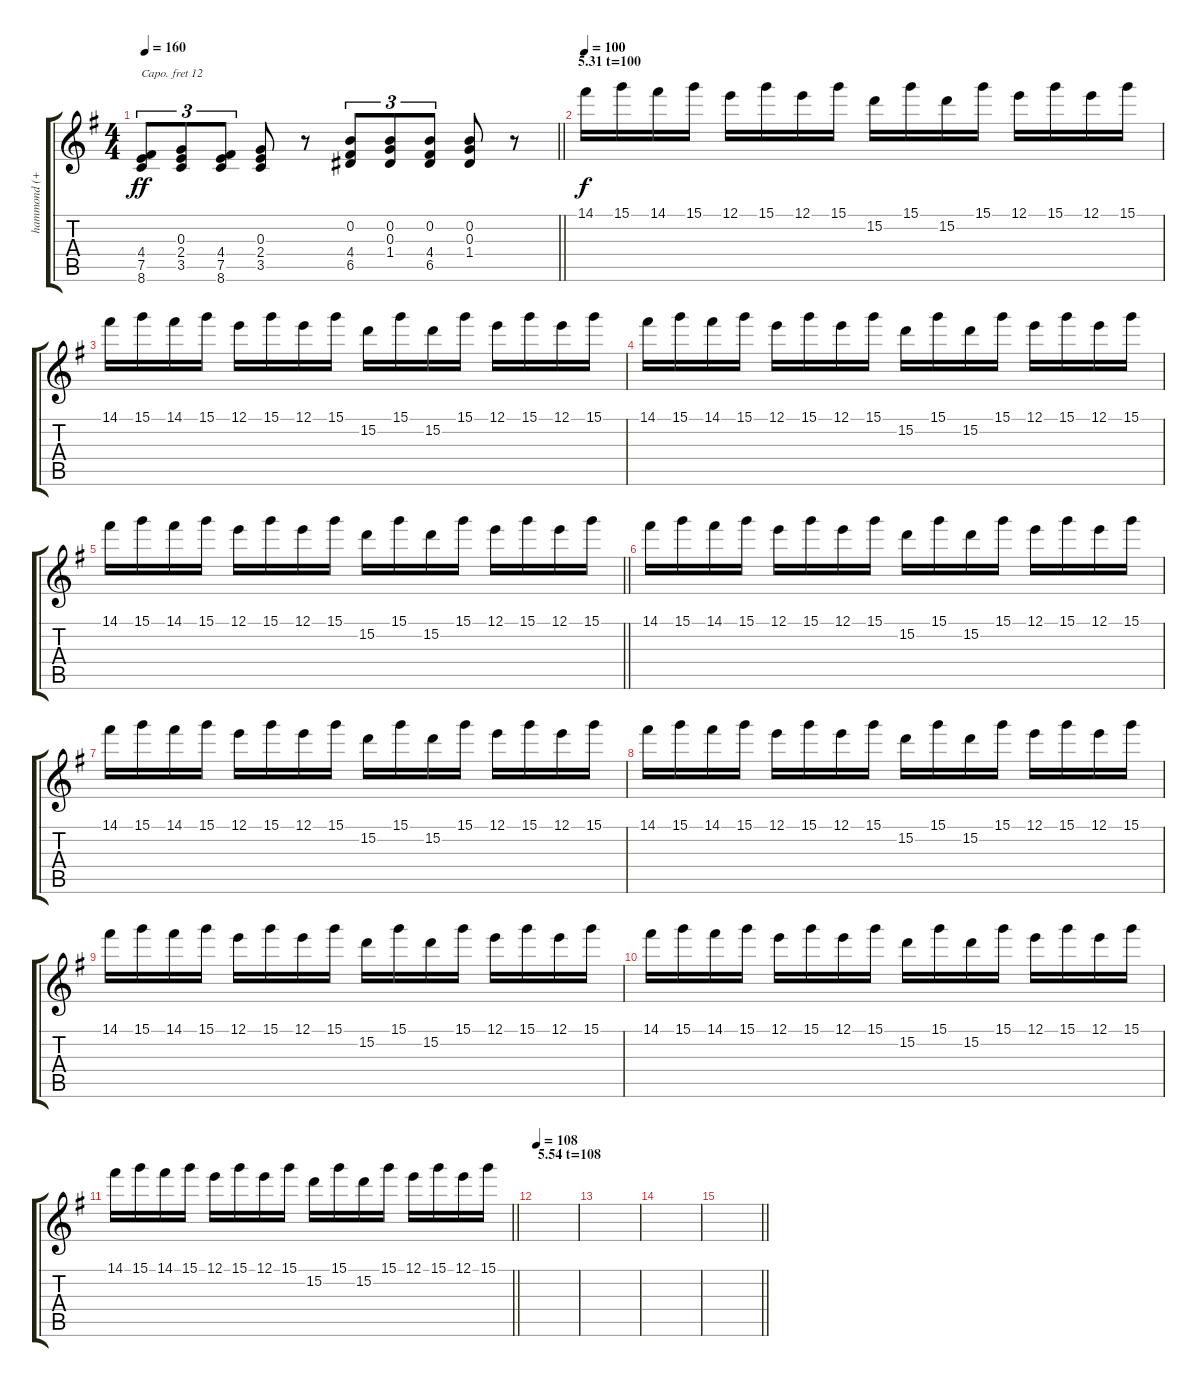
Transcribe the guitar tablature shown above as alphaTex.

\track ("hammond (+12)" "hammond (+") {instrument drawbarorgan}
\staff {score tabs}
\capo 12
\tuning (E4 B3 G3 D3 A2 E2) {hide}
\ts (4 4)
\tempo 160
\clef g2
\barLineRight lightlight
\ks g
(4.4 7.5 8.6).8{tu (3 2) dy ff} (0.3 2.4 3.5).8{tu (3 2)} (4.4 7.5 8.6).8{tu (3 2)} (0.3 2.4 3.5).8 r.8 (0.2 4.4 6.5).8{tu (3 2)} (0.2 0.3 1.4).8{tu (3 2)} (0.2 4.4 6.5).8{tu (3 2)} (0.2 0.3 1.4).8 r.8 |
\section ("" "5.31 t=100")
\tempo 100
14.1.16{dy f} 15.1.16 14.1.16 15.1.16 12.1.16 15.1.16 12.1.16 15.1.16 15.2.16 15.1.16 15.2.16 15.1.16 12.1.16 15.1.16 12.1.16 15.1.16 |
14.1.16 15.1.16 14.1.16 15.1.16 12.1.16 15.1.16 12.1.16 15.1.16 15.2.16 15.1.16 15.2.16 15.1.16 12.1.16 15.1.16 12.1.16 15.1.16 |
14.1.16 15.1.16 14.1.16 15.1.16 12.1.16 15.1.16 12.1.16 15.1.16 15.2.16 15.1.16 15.2.16 15.1.16 12.1.16 15.1.16 12.1.16 15.1.16 |
\barLineRight lightlight
14.1.16 15.1.16 14.1.16 15.1.16 12.1.16 15.1.16 12.1.16 15.1.16 15.2.16 15.1.16 15.2.16 15.1.16 12.1.16 15.1.16 12.1.16 15.1.16 |
14.1.16 15.1.16 14.1.16 15.1.16 12.1.16 15.1.16 12.1.16 15.1.16 15.2.16 15.1.16 15.2.16 15.1.16 12.1.16 15.1.16 12.1.16 15.1.16 |
14.1.16 15.1.16 14.1.16 15.1.16 12.1.16 15.1.16 12.1.16 15.1.16 15.2.16 15.1.16 15.2.16 15.1.16 12.1.16 15.1.16 12.1.16 15.1.16 |
14.1.16 15.1.16 14.1.16 15.1.16 12.1.16 15.1.16 12.1.16 15.1.16 15.2.16 15.1.16 15.2.16 15.1.16 12.1.16 15.1.16 12.1.16 15.1.16 |
14.1.16 15.1.16 14.1.16 15.1.16 12.1.16 15.1.16 12.1.16 15.1.16 15.2.16 15.1.16 15.2.16 15.1.16 12.1.16 15.1.16 12.1.16 15.1.16 |
14.1.16 15.1.16 14.1.16 15.1.16 12.1.16 15.1.16 12.1.16 15.1.16 15.2.16 15.1.16 15.2.16 15.1.16 12.1.16 15.1.16 12.1.16 15.1.16 |
\barLineRight lightlight
14.1.16 15.1.16 14.1.16 15.1.16 12.1.16 15.1.16 12.1.16 15.1.16 15.2.16 15.1.16 15.2.16 15.1.16 12.1.16 15.1.16 12.1.16 15.1.16 |
\section ("" "5.54 t=108")
\tempo 108
|
|
|
\barLineRight lightlight
